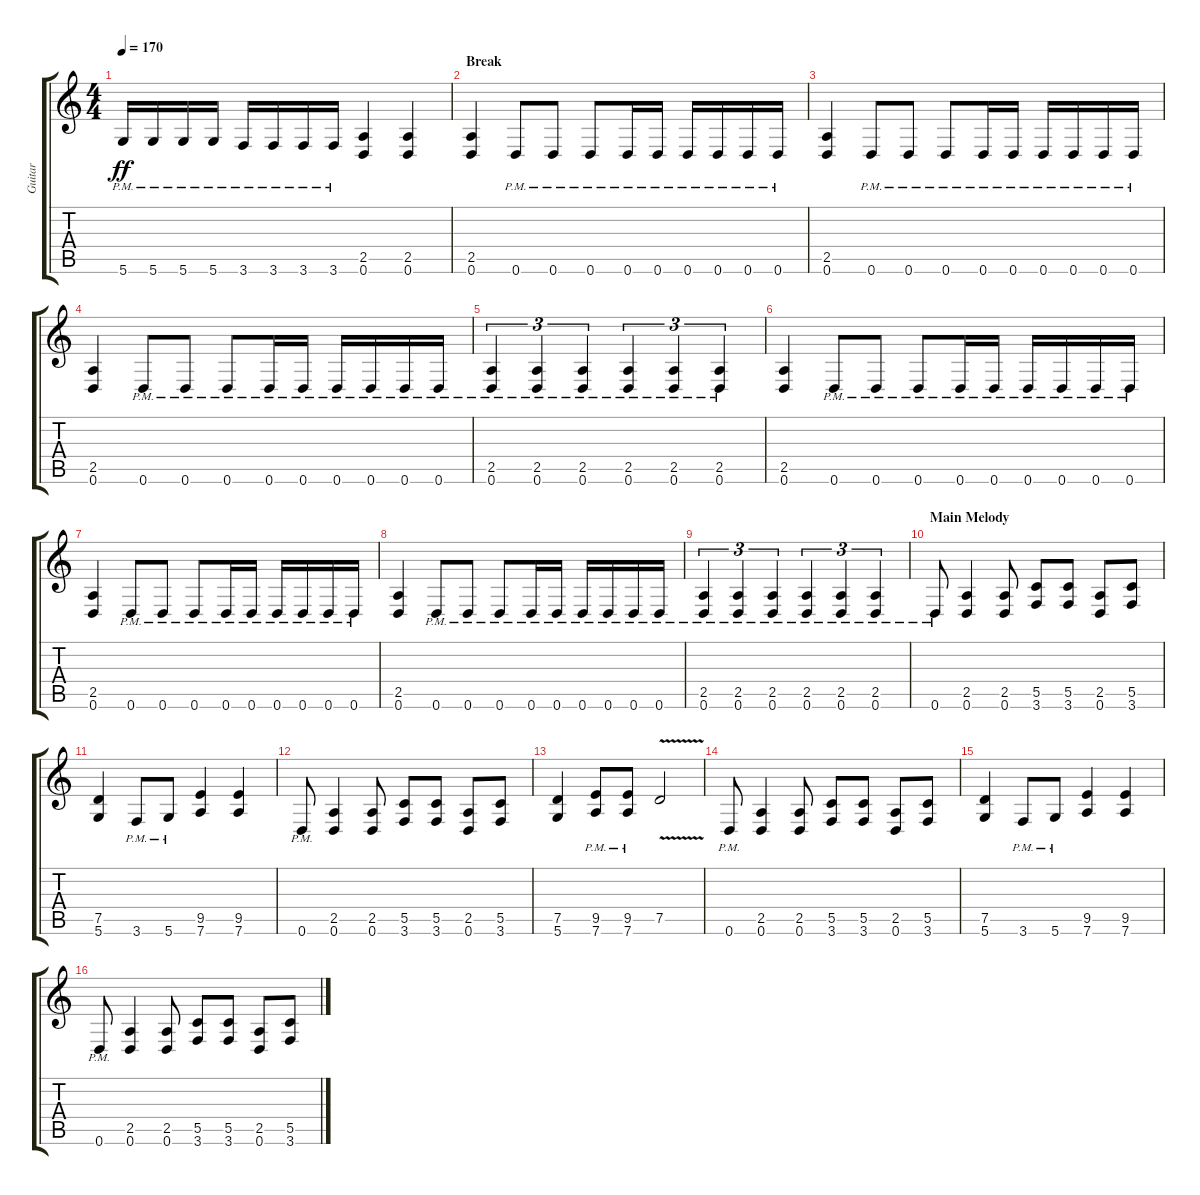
\track ("Guitar" "Guitar") {instrument distortionguitar}
\staff {score tabs}
\tuning (D4 A3 F3 C3 G2 D2) {hide}
\ts (4 4)
\tempo 170
\clef g2
\ks c
5.6{pm}.16{dy ff} 5.6{pm}.16 5.6{pm}.16 5.6{pm}.16 3.6{pm}.16 3.6{pm}.16 3.6{pm}.16 3.6{pm}.16 (2.5 0.6).4 (2.5 0.6).4 |
\section ("" "Break")
(2.5 0.6).4 0.6{pm}.8 0.6{pm}.8 0.6{pm}.8 0.6{pm}.16 0.6{pm}.16 0.6{pm}.16 0.6{pm}.16 0.6{pm}.16 0.6{pm}.16 |
(2.5 0.6).4 0.6{pm}.8 0.6{pm}.8 0.6{pm}.8 0.6{pm}.16 0.6{pm}.16 0.6{pm}.16 0.6{pm}.16 0.6{pm}.16 0.6{pm}.16 |
(2.5 0.6).4 0.6{pm}.8 0.6{pm}.8 0.6{pm}.8 0.6{pm}.16 0.6{pm}.16 0.6{pm}.16 0.6{pm}.16 0.6{pm}.16 0.6{pm}.16 |
(2.5{pm} 0.6{pm}).4{tu (3 2)} (2.5{pm} 0.6{pm}).4{tu (3 2)} (2.5{pm} 0.6{pm}).4{tu (3 2)} (2.5{pm} 0.6{pm}).4{tu (3 2)} (2.5{pm} 0.6{pm}).4{tu (3 2)} (2.5{pm} 0.6{pm}).4{tu (3 2)} |
(2.5 0.6).4 0.6{pm}.8 0.6{pm}.8 0.6{pm}.8 0.6{pm}.16 0.6{pm}.16 0.6{pm}.16 0.6{pm}.16 0.6{pm}.16 0.6{pm}.16 |
(2.5 0.6).4 0.6{pm}.8 0.6{pm}.8 0.6{pm}.8 0.6{pm}.16 0.6{pm}.16 0.6{pm}.16 0.6{pm}.16 0.6{pm}.16 0.6{pm}.16 |
(2.5 0.6).4 0.6{pm}.8 0.6{pm}.8 0.6{pm}.8 0.6{pm}.16 0.6{pm}.16 0.6{pm}.16 0.6{pm}.16 0.6{pm}.16 0.6{pm}.16 |
(2.5{pm} 0.6{pm}).4{tu (3 2)} (2.5{pm} 0.6{pm}).4{tu (3 2)} (2.5{pm} 0.6{pm}).4{tu (3 2)} (2.5{pm} 0.6{pm}).4{tu (3 2)} (2.5{pm} 0.6{pm}).4{tu (3 2)} (2.5{pm} 0.6{pm}).4{tu (3 2)} |
\section ("" "Main Melody")
0.6{pm}.8 (2.5 0.6).4 (2.5 0.6).8 (5.5 3.6).8 (5.5 3.6).8 (2.5 0.6).8 (5.5 3.6).8 |
(7.5 5.6).4 3.6{pm}.8 5.6{pm}.8 (9.5 7.6).4 (9.5 7.6).4 |
0.6{pm}.8 (2.5 0.6).4 (2.5 0.6).8 (5.5 3.6).8 (5.5 3.6).8 (2.5 0.6).8 (5.5 3.6).8 |
(7.5 5.6).4 (9.5{pm} 7.6{pm}).8 (9.5{pm} 7.6{pm}).8 7.5{v}.2 |
0.6{pm}.8 (2.5 0.6).4 (2.5 0.6).8 (5.5 3.6).8 (5.5 3.6).8 (2.5 0.6).8 (5.5 3.6).8 |
(7.5 5.6).4 3.6{pm}.8 5.6{pm}.8 (9.5 7.6).4 (9.5 7.6).4 |
0.6{pm}.8 (2.5 0.6).4 (2.5 0.6).8 (5.5 3.6).8 (5.5 3.6).8 (2.5 0.6).8 (5.5 3.6).8
